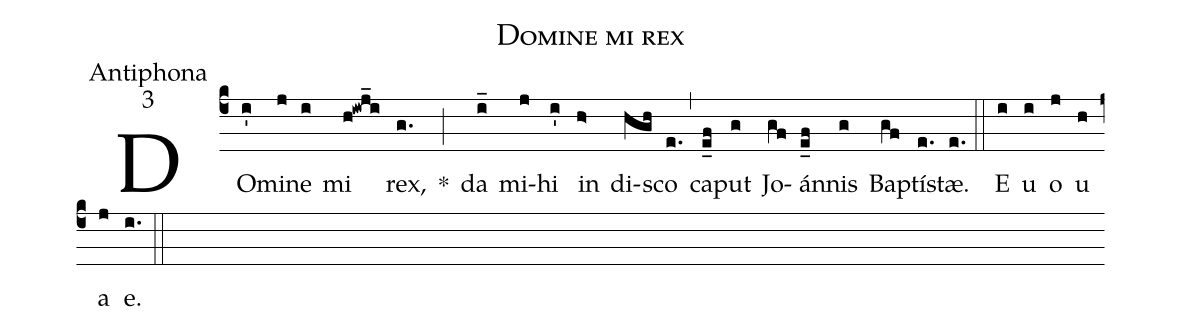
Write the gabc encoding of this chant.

name:Domine mi rex;
office-part:Antiphona;
mode:3;
%%
(c4) DO(i')mi(j)ne(i) mi(h!iwj_i) rex,(g.) *(;) da(i_) mi(j)hi(i') in(h>) di(hgh)sco(e.) (,) ca(e_f)put(g) Jo(gf)án(e_f)nis(g) Ba(gf)ptí(e.)stæ.(e.) (::) E(i) u(i) o(j) u(h) a(j) e.(i.) (::)
